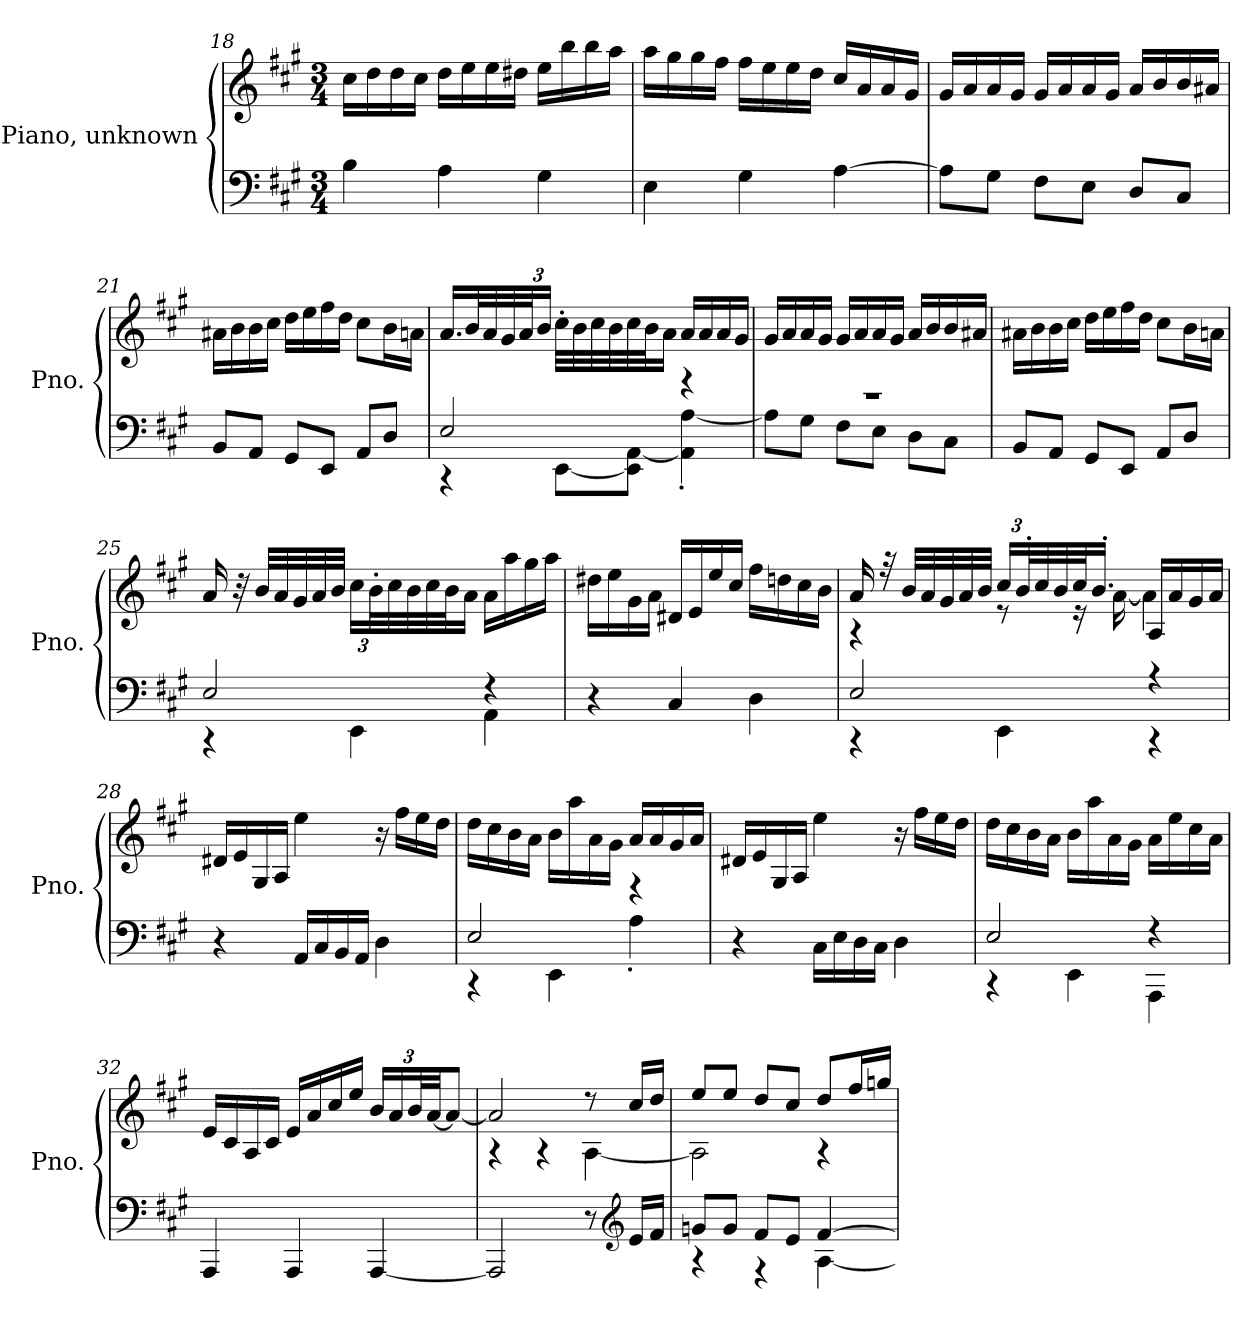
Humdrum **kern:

**kern	**kern
*part1	*part1
*staff2	*staff1
*I"Piano, unknown	*
*I'Pno.	*
!!LO:PB:g=z
*clefF4	*clefG2
*k[f#c#g#]	*k[f#c#g#]
*M3/4	*M3/4
=18	=18
4B\	16cc#\LL
.	16dd\
.	16dd\
.	16cc#\JJ
4A\	16dd\LL
.	16ee\
.	16ee\
.	16dd#X\JJ
4G#\	16ee\LL
.	16bb\
.	16bb\
.	16aa\JJ
=19	=19
4E\	16aa\LL
.	16gg#\
.	16gg#\
.	16ff#\JJ
4G#\	16ff#\LL
.	16ee\
.	16ee\
.	16dd\JJ
[4A\	16cc#/LL
.	16a/
.	16a/
.	16g#/JJ
=20	=20
8A\L]	16g#/LL
.	16a/
8G#\J	16a/
.	16g#/JJ
8F#\L	16g#/LL
.	16a/
8E\J	16a/
.	16g#/JJ
8D/L	16a/LL
.	16b/
8C#/J	16b/
.	16a#X/JJ
!!LO:LB:g=z
=21	=21
8BB/L	16a#X\LL
.	16b\
8AA/J	16b\
.	16cc#\JJ
8GG#/L	16dd\LL
.	16ee\
8EE/J	16ff#\
.	16dd\JJ
8AA/L	8cc#\L
8D/J	16b\L
.	16an\JJ
=22	=22
*^	*
2E/	4r	16.a/LL
.	.	32b/L
.	.	32a/
.	.	32g#/
*	*	*Xbrackettup
.	.	48a/J
.	.	24b/JJ
.	[8EE\L	32cc#'\LLL
.	.	32b\
.	.	32cc#\
.	.	32b\
.	8EE\] [8AA\J	32cc#\
.	.	32b\J
.	.	16a\JJ
4r	4AA\]' [4A\'	16a/LL
.	.	16a/
.	.	16a/
.	.	16g#/JJ
=23	=23	=23
2.r	8A\L]	16g#/LL
.	.	16a/
.	8G#\J	16a/
.	.	16g#/JJ
.	8F#\L	16g#/LL
.	.	16a/
.	8E\J	16a/
.	.	16g#/JJ
.	8D\L	16a/LL
.	.	16b/
.	8C#\J	16b/
.	.	16a#X/JJ
*v	*v	*
!!LO:LB:g=z
=24	=24
8BB/L	16a#X\LL
.	16b\
8AA/J	16b\
.	16cc#\JJ
8GG#/L	16dd\LL
.	16ee\
8EE/J	16ff#\
.	16dd\JJ
8AA/L	8cc#\L
8D/J	16b\L
.	16an\JJ
=25	=25
*^	*
2E/	4r	16a/
.	.	32r
.	.	32b/LLL
.	.	32a/
.	.	32g#/
.	.	32a/
.	.	32b/JJJ
.	4EE\	24cc#\LL
.	.	48b'\L
.	.	32cc#\
.	.	32b\
.	.	32cc#\
.	.	32b\J
.	.	16a\JJ
4r	4AA\	16a\LL
.	.	16aa\
.	.	16gg#\
.	.	16aa\JJ
*v	*v	*
=26	=26
4r	16dd#X\LL
.	16ee\
.	16g#\
.	16a\JJ
4C#/	16d#X/LL
.	16e/
.	16ee/
.	16cc#/JJ
4D\	16ff#\LL
.	16ddn\
.	16cc#\
.	16b\JJ
!!LO:LB:g=z
=27	=27
*^	*^
2E/	4r	16a/	4r
.	.	32r	.
.	.	32b/LLL	.
.	.	32a/	.
.	.	32g#/	.
.	.	32a/	.
.	.	32b/JJJ	.
.	4EE\	24cc#/LL	8r
.	.	48b'/L	.
.	.	32cc#/	.
.	.	32b/	.
.	.	32cc#/J	16r
.	.	16.b'/JJ	.
.	.	.	[16a\
4r	4r	16A/LL	4a\]
.	.	16a/	.
.	.	16g#/	.
.	.	16a/JJ	.
*v	*v	*	*
*	*v	*v
=28	=28
4r	16d#X/LL
.	16e/
.	16G#/
.	16A/JJ
16AA/LL	4ee\
16C#/	.
16BB/	.
16AA/JJ	.
4D\	16r
.	16ff#\LL
.	16ee\
.	16dd\JJ
=29	=29
*^	*
2E/	4r	16dd\LL
.	.	16cc#\
.	.	16b\
.	.	16a\JJ
.	4EE\	16b\LL
.	.	16aa\
.	.	16a\
.	.	16g#\JJ
4r	4A'\	16a/LL
.	.	16a/
.	.	16g#/
.	.	16a/JJ
*v	*v	*
!!LO:LB:g=z
=30	=30
4r	16d#X/LL
.	16e/
.	16G#/
.	16A/JJ
16C#\LL	4ee\
16E\	.
16D\	.
16C#\JJ	.
4D\	16r
.	16ff#\LL
.	16ee\
.	16dd\JJ
=31	=31
*^	*
2E/	4r	16dd\LL
.	.	16cc#\
.	.	16b\
.	.	16a\JJ
.	4EE\	16b\LL
.	.	16aa\
.	.	16a\
.	.	16g#\JJ
4r	4AAA\	16a\LL
.	.	16ee\
.	.	16cc#\
.	.	16a\JJ
*v	*v	*
=32	=32
4AAA/	16e/LL
.	16c#/
.	16A/
.	16c#/JJ
4AAA/	16e/LL
.	16a/
.	16cc#/
.	16ee/JJ
[4AAA/	24b/LL
.	24a/
.	48b/L
.	[48a/JJ
.	8a/J_
!!LO:LB:g=z
=33	=33
*	*^
2AAA/]	2a/]	4r
.	.	4r
8r	8r	[4A\
*clefG2	*	*
16e/LL	16cc#/LL	.
16f#/JJ	16dd/JJ	.
=34	=34	=34
*^	*	*
8gn/L	4r	8ee/L	2A\]
8g/J	.	8ee/J	.
8f#/L	4r	8dd/L	.
8e/J	.	8cc#/J	.
[4f#/	[4A\	8dd/L	4r
.	.	16ff#/L	.
.	.	16ggn/JJ	.
*v	*v	*	*
*	*v	*v
=	=
*-	*-
